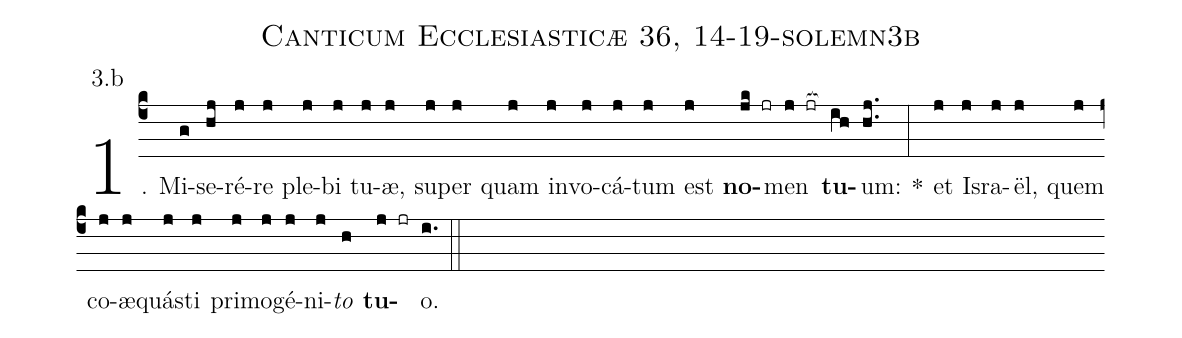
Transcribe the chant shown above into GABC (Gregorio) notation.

name: Canticum Ecclesiasticæ 36, 14-19-solemn3b;
annotation: 3.b;
%%
(c4)1. Mi(g)se(hj)ré(j)re(j) ple(j)bi(j) tu(j)æ,(j) su(j)per(j) quam(j) in(j)vo(j)cá(j)tum(j) est(j) <b>no</b>(jk jr)men(j jr[ocb:1{]) <b>tu</b>(ih[ocb:0}])um:(hj..) *(:) et(j) Is(j)ra(j)ël,(j) quem(j) co(j)æ(j)quás(j)ti(j) pri(j)mo(j)gé(j)ni(j)<i>to</i>(h) <b>tu</b>(j jr)o.(i.) (::)
